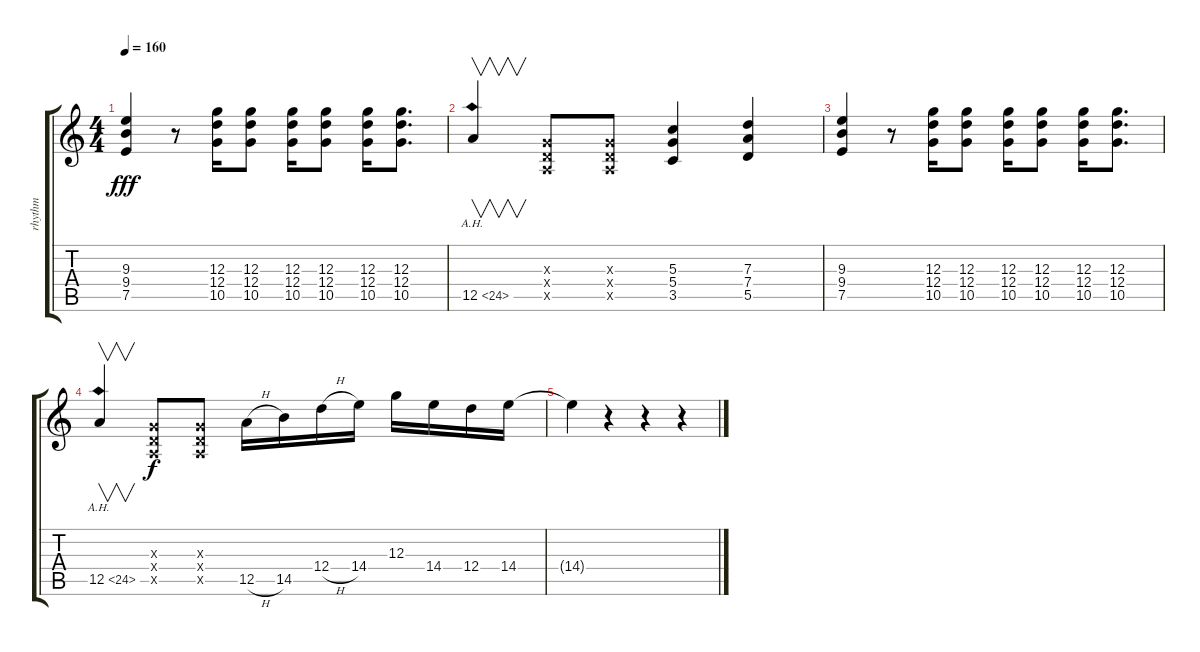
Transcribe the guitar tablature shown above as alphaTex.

\track ("rhythm" "rhythm") {instrument distortionguitar}
\staff {score tabs}
\tuning (E4 B3 G3 D3 A2 E2) {hide}
\ts (4 4)
\tempo 160
\clef g2
\ks c
(9.3 9.4 7.5).4{dy fff} r.8 (12.3 12.4 10.5).16 (12.3 12.4 10.5).8 (12.3 12.4 10.5).16 (12.3 12.4 10.5).8 (12.3 12.4 10.5).16 (12.3 12.4 10.5).8{d} |
12.5{ah 12}.4{v} (0.3{x} 0.4{x} 0.5{x}).8 (0.3{x} 0.4{x} 0.5{x}).8 (5.3 5.4 3.5).4 (7.3 7.4 5.5).4 |
(9.3 9.4 7.5).4 r.8 (12.3 12.4 10.5).16 (12.3 12.4 10.5).8 (12.3 12.4 10.5).16 (12.3 12.4 10.5).8 (12.3 12.4 10.5).16 (12.3 12.4 10.5).8{d} |
12.5{ah 12}.4{v} (0.3{x} 0.4{x} 0.5{x}).8{dy f} (0.3{x} 0.4{x} 0.5{x}).8 12.5{h}.16 14.5.16 12.4{h}.16 14.4.16 12.3.16 14.4.16 12.4.16 14.4.16 |
14.4{t}.4 r.4 r.4 r.4
